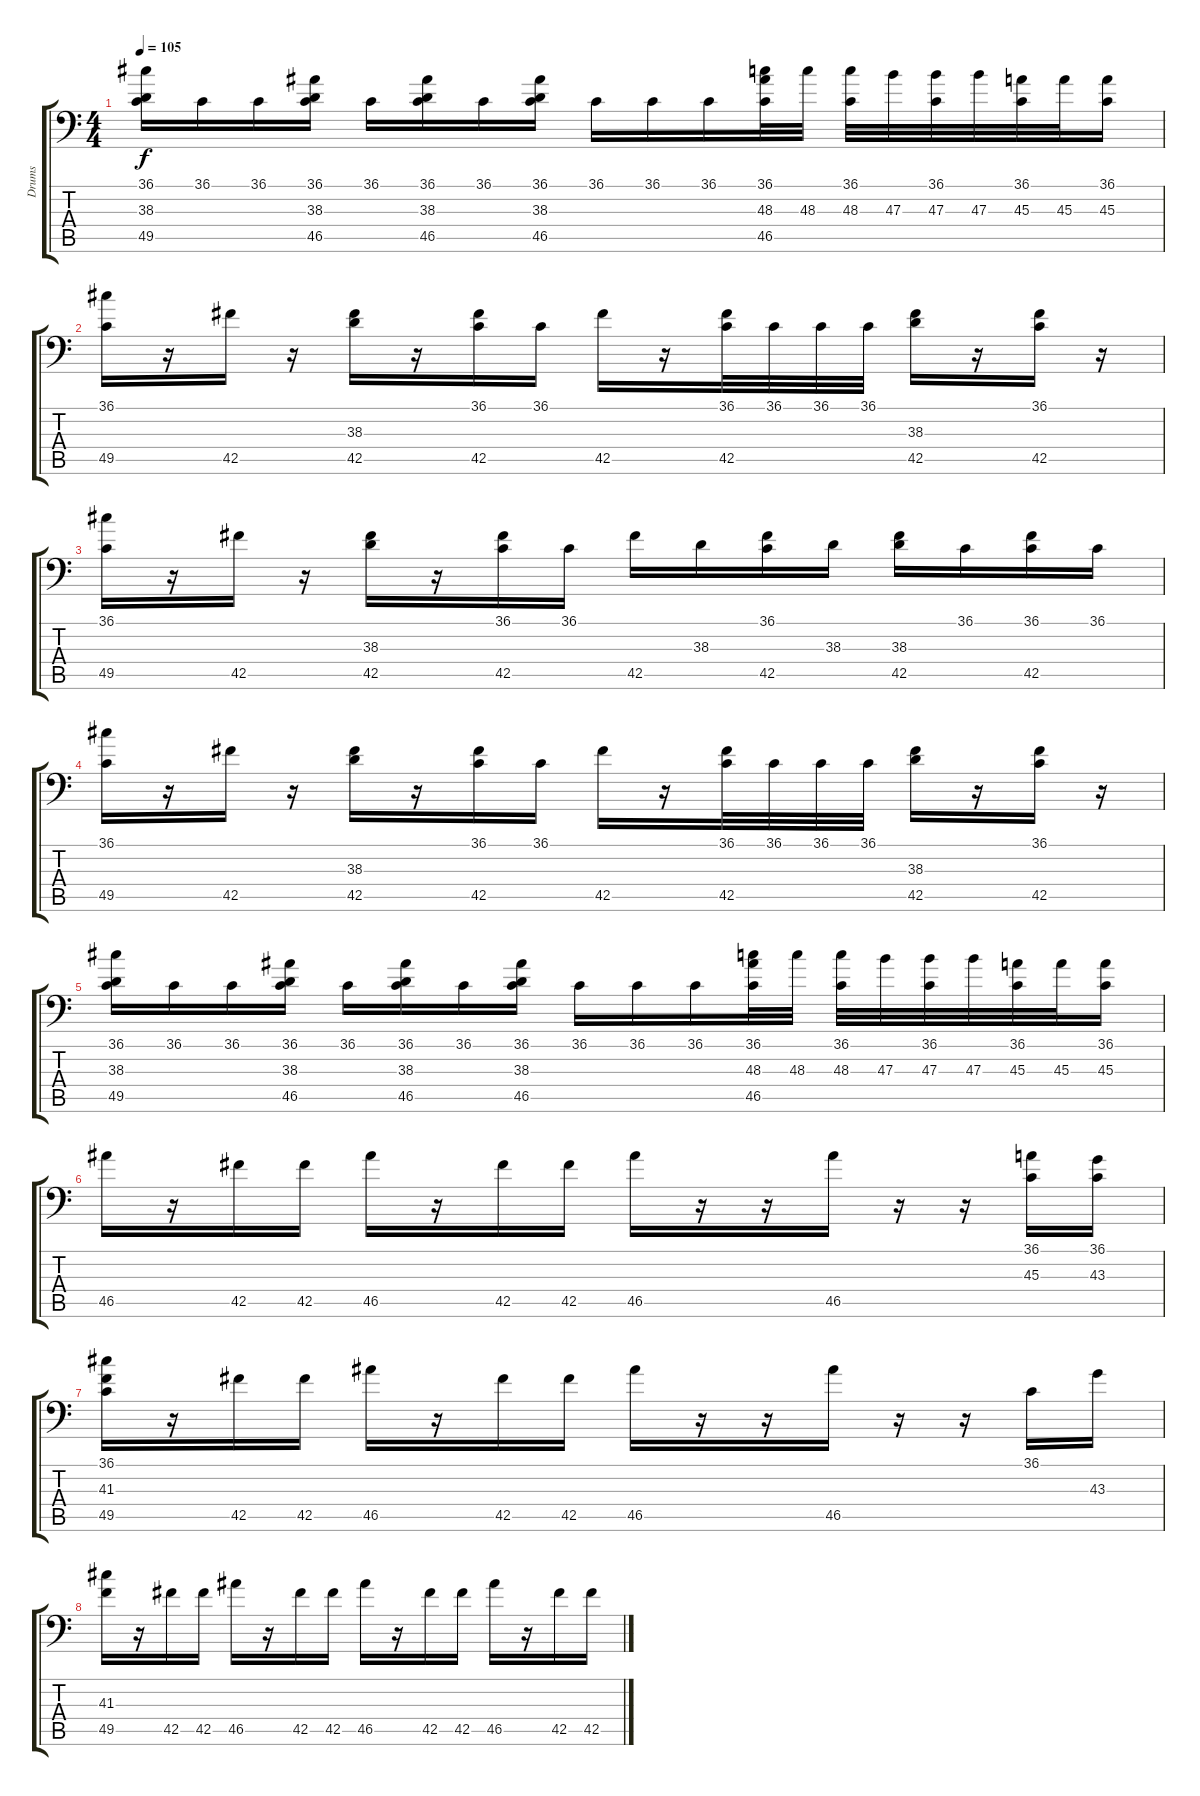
\track ("Drums" "Drums") {instrument acousticgrandpiano}
\staff {score tabs}
\tuning (C-1 C-1 C-1 C-1 C-1 C-1) {hide}
\ts (4 4)
\tempo 105
\clef f4
\ks c
(36.1 38.3 49.5).16{dy f} 36.1.16 36.1.16 (36.1 38.3 46.5).16 36.1.16 (36.1 38.3 46.5).16 36.1.16 (36.1 38.3 46.5).16 36.1.16 36.1.16 36.1.16 (36.1 48.3 46.5).32 48.3.32 (36.1 48.3).32 47.3.32 (36.1 47.3).32 47.3.32 (36.1 45.3).32 45.3.32 (36.1 45.3).16 |
(36.1 49.5).16 r.16 42.5.16 r.16 (38.3 42.5).16 r.16 (36.1 42.5).16 36.1.16 42.5.16 r.16 (36.1 42.5).32 36.1.32 36.1.32 36.1.32 (38.3 42.5).16 r.16 (36.1 42.5).16 r.16 |
(36.1 49.5).16 r.16 42.5.16 r.16 (38.3 42.5).16 r.16 (36.1 42.5).16 36.1.16 42.5.16 38.3.16 (36.1 42.5).16 38.3.16 (38.3 42.5).16 36.1.16 (36.1 42.5).16 36.1.16 |
(36.1 49.5).16 r.16 42.5.16 r.16 (38.3 42.5).16 r.16 (36.1 42.5).16 36.1.16 42.5.16 r.16 (36.1 42.5).32 36.1.32 36.1.32 36.1.32 (38.3 42.5).16 r.16 (36.1 42.5).16 r.16 |
(36.1 38.3 49.5).16 36.1.16 36.1.16 (36.1 38.3 46.5).16 36.1.16 (36.1 38.3 46.5).16 36.1.16 (36.1 38.3 46.5).16 36.1.16 36.1.16 36.1.16 (36.1 48.3 46.5).32 48.3.32 (36.1 48.3).32 47.3.32 (36.1 47.3).32 47.3.32 (36.1 45.3).32 45.3.32 (36.1 45.3).16 |
46.5.16 r.16 42.5.16 42.5.16 46.5.16 r.16 42.5.16 42.5.16 46.5.16 r.16 r.16 46.5.16 r.16 r.16 (36.1 45.3).16 (36.1 43.3).16 |
(36.1 41.3 49.5).16 r.16 42.5.16 42.5.16 46.5.16 r.16 42.5.16 42.5.16 46.5.16 r.16 r.16 46.5.16 r.16 r.16 36.1.16 43.3.16 |
(41.3 49.5).16 r.16 42.5.16 42.5.16 46.5.16 r.16 42.5.16 42.5.16 46.5.16 r.16 42.5.16 42.5.16 46.5.16 r.16 42.5.16 42.5.16
